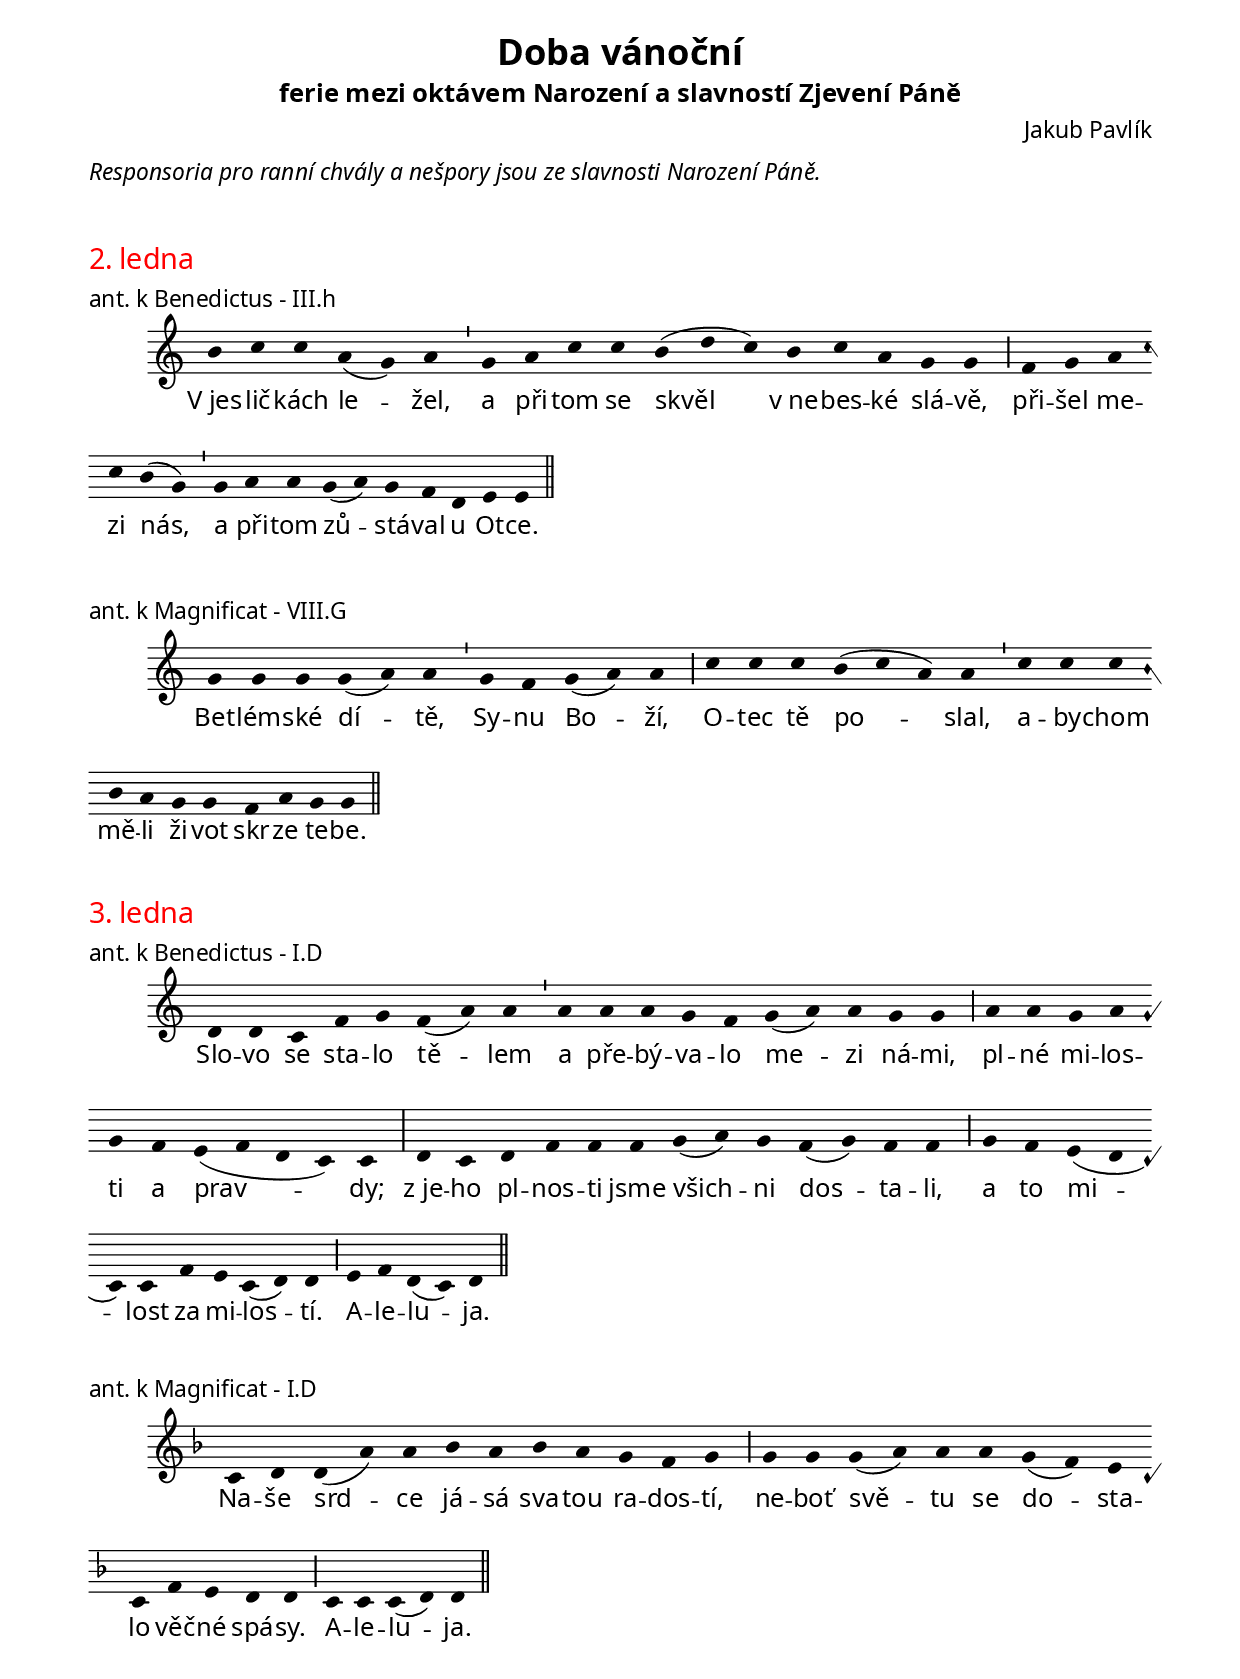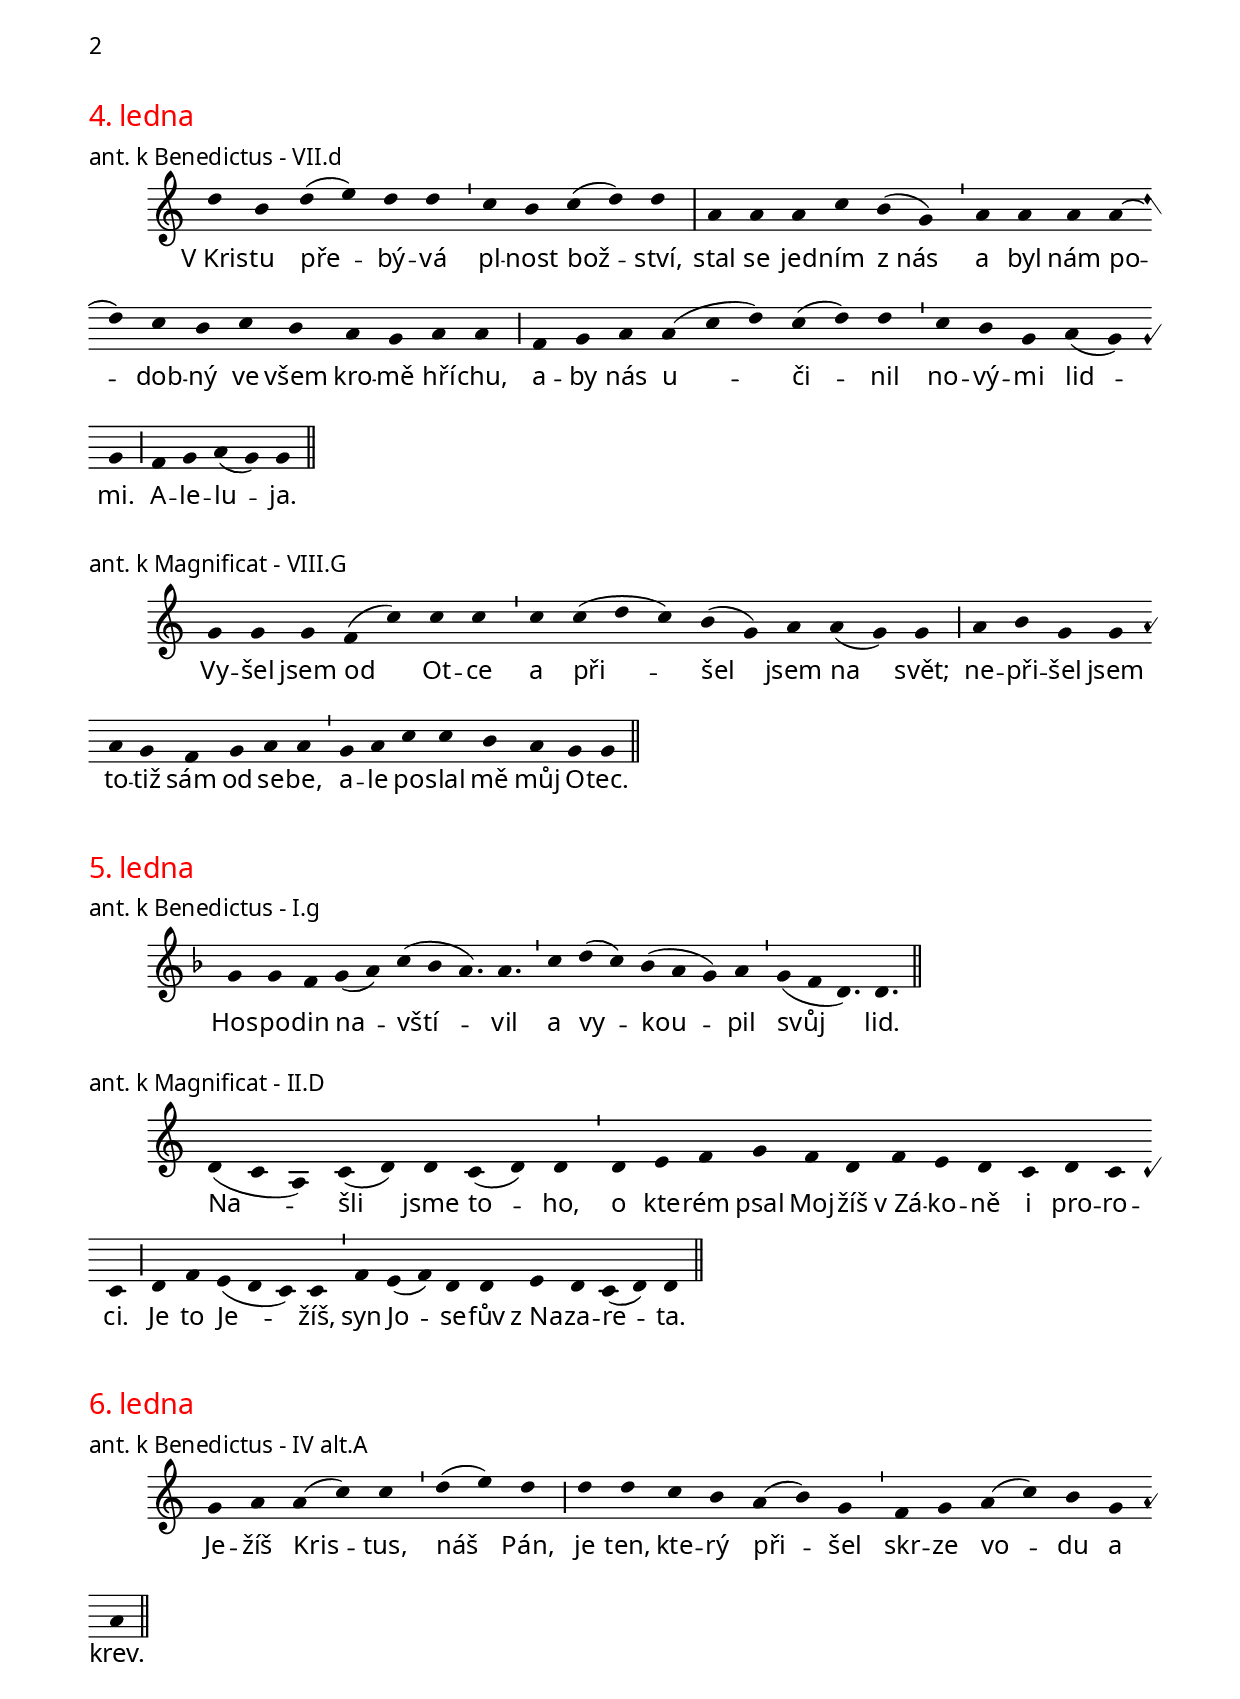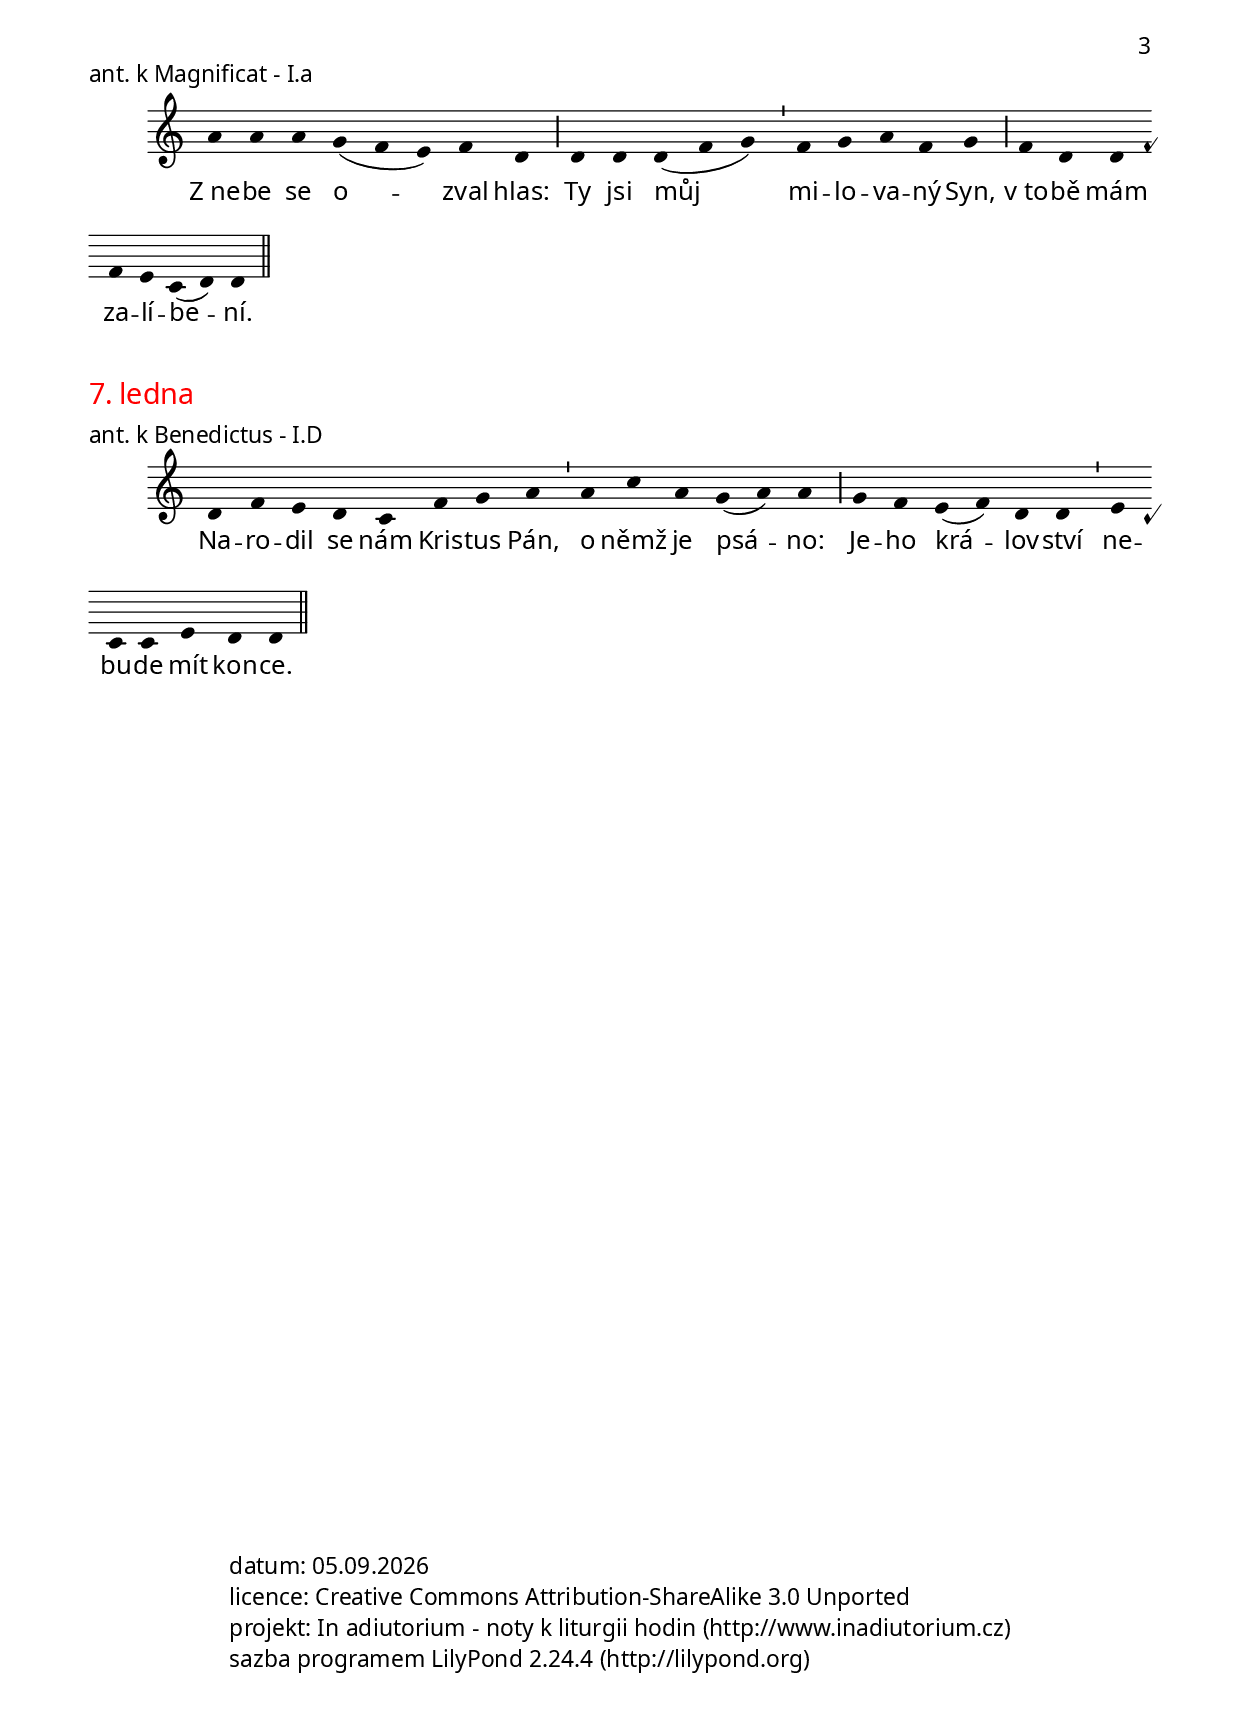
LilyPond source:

\version "2.17.24"

\header {
  title = "Doba vánoční"
  subtitle = "ferie mezi oktávem Narození a slavností Zjevení Páně"
  composer = "Jakub Pavlík"
}

\include "spolecne.ly"

\markup\italic{
  Responsoria pro ranní chvály a nešpory jsou ze slavnosti Narození Páně.
}

\markup\nadpisDen{2. ledna}

\score {
  \relative c'' {
    \choralniRezim
    b4 c c a( g) a \barMin
    g a c c b( d c) b c a g g \barMaior
    f g a c b( g) \barMin
    g a a g( a) g f d e e \barFinalis
  }
  \addlyrics {
    V_jes -- lič -- kách le -- žel,
    a při -- tom se skvěl v_ne -- bes -- ké slá -- vě,
    při -- šel me -- zi nás,
    a při -- tom zů -- stá -- val u Ot -- ce.
  }
  \header {
    quid = "ant. k Benedictus"
    modus = "III"
    differentia = "h"
    fons = "zcela volná inspirace (nejprve mimovolná) antifonou vanoce_narozenipane.ly#bohorodicka-1ne-a2"
    psalmus = ""
    id = "2aben"
    piece = \markup {\sestavTitulekBezZalmu}
  }
}

\score {
  \relative c'' {
    \choralniRezim
    g4 g g g( a) a \barMin
    g f g( a) a \barMaior
    c c c b( c a) a \barMin
    c c c b a g g f a g g \barFinalis
  }
  \addlyrics {
    Bet -- lém -- ské dí -- tě,
    Sy -- nu Bo -- ží,
    O -- tec tě po -- slal,
    a -- by -- chom mě -- li ži -- vot skr -- ze te -- be.
  }
  \header {
    quid = "ant. k Magnificat"
    modus = "VIII"
    differentia = "G"
    psalmus = ""
    id = "2amag"
    piece = \markup {\sestavTitulekBezZalmu}
  }
}

\markup\nadpisDen{3. ledna}

\score {
  \relative c' {
    \choralniRezim
    d4 d c f g f( a) a \barMin
    a a a g f g( a) a g g \barMaior
    a a g a g f e( f d c) c \barMax
    d c d f f f g( a) g f( g) f f \barMaior
    g f e( d c) c f e c( d) d \barMaior
    e f d( c) d \barFinalis
  }
  \addlyrics {
    Slo -- vo se sta -- lo tě -- lem
    a pře -- bý -- va -- lo me -- zi ná -- mi,
    pl -- né mi -- los -- ti a prav -- dy;
    z_je -- ho pl -- nos -- ti jsme všich -- ni dos -- ta -- li,
    a to mi -- lost za mi -- los -- tí.
    A -- le -- lu -- ja.
  }
  \header {
    quid = "ant. k Benedictus"
    modus = "I"
    differentia = "D"
    psalmus = ""
    id = "3aben"
    piece = \markup {\sestavTitulekBezZalmu}
  }
}

\score {
  \relative c' {
    \key f \major
    \choralniRezim
    c4 d d( a') a bes a bes a g f g \barMaior
    g g g( a) a a g( f) e c f e d d \barMaior
    c c c( d) d \barFinalis
  }
  \addlyrics {
    Na -- še srd -- ce já -- sá sva -- tou ra -- dos -- tí,
    ne -- boť svě -- tu se do -- sta -- lo věč -- né spá -- sy.
    A -- le -- lu -- ja.
  }
  \header {
    quid = "ant. k Magnificat"
    modus = "I"
    differentia = "D"
    psalmus = ""
    placet = "pes na _srrrdce_ se nehodí; _světu se_ melodie nesedí"
    id = "3amag"
    piece = \markup {\sestavTitulekBezZalmu}
  }
}

\markup\nadpisDen{4. ledna}

\score {
  \relative c'' {
    \choralniRezim
    d4 b d( e) d d \barMin
    c b c( d) d \barMax
    a a a c b( g) \barMin
    a a a a( d) c b c b a g a a \barMaior
    f g a a( c d) c( d) d \barMin c b g a( g) g \barMaior
    f g a( g) g \barFinalis
  }
  \addlyrics {
    V_Kris -- tu pře -- bý -- vá
    pl -- nost bož -- ství,
    stal se jed -- ním z_nás
    a byl nám po -- dob -- ný ve všem kro -- mě hří -- chu,
    a -- by nás u -- či -- nil no -- vý -- mi lid -- mi.
    A -- le -- lu -- ja.
  }
  \header {
    quid = "ant. k Benedictus"
    modus = "VII"
    differentia = "d"
    psalmus = ""
    placet = "napojení _stal se..._ je dost exotické;
    _učinil_ drhne"
    id = "4aben"
    piece = \markup {\sestavTitulekBezZalmu}
  }
}

\score {
  \relative c'' {
    \choralniRezim
    g4 g g f( c') c c \barMin
    c c( d c) b( g) a a( g) g \barMaior
    a b g g a g f g a a \barMin
    g a c c b a g g \barFinalis
  }
  \addlyrics {
    Vy -- šel jsem od Ot -- ce
    a při -- šel jsem na svět;
    ne -- při -- šel jsem to -- tiž sám od se -- be,
    a -- le po -- slal mě můj O -- tec.
  }
  \header {
    quid = "ant. k Magnificat"
    modus = "VIII"
    differentia = "G"
    psalmus = ""
    fial = "velikonoce_nanebevstoupeni.ly#1ne-a1?zacatek=19"
    id = "4amag"
    piece = \markup {\sestavTitulekBezZalmu}
  }
}

\markup\nadpisDen{5. ledna}

\score {
  \relative c'' {
    \choralniRezim
    \key f\major
    g4 g f g( a)  c( bes a4.) a \barMin
    c4 d( c) bes( a g) a \barMin g( f d4.) d \barFinalis
  }
  \addlyrics {
    Hos -- po -- din na -- vští -- vil a vy -- kou -- pil svůj lid.
  }
  \header {
    quid = "ant. k Benedictus"
    modus = "I"
    differentia = "g"
    psalmus = ""
    id = "5aben"
    fons = "zaltar, patek lichych tydnu, k Benedictus"
    fial = "antifony/ferie_kantevgant.ly#t1-pa-ben"
    piece = \markup {\sestavTitulekBezZalmu}
  }
}

\score {
  \relative c' {
    \choralniRezim
    d4( c a) c( d) d c( d) d \barMin
    d e f g f d f e d c d c c \barMaior
    d f e( d c) c \barMin
    f e( f) d d e d c( d) d \barFinalis
  }
  \addlyrics {
    Na -- šli jsme to -- ho,
    o kte -- rém psal Moj -- žíš v_Zá -- ko -- ně i pro -- ro -- ci.
    Je to Je -- žíš,
    syn Jo -- se -- fův z_Na -- za -- re -- ta.
  }
  \header {
    quid = "ant. k Magnificat"
    modus = "II"
    differentia = "D"
    psalmus = ""
    fial = "sanktoral/0503filipjakub.ly#rch-aben?-aleluja&cast=1&konec=18"
    id = "5amag"
    piece = \markup {\sestavTitulekBezZalmu}
  }
}

\markup\nadpisDen{6. ledna}

\score {
  \relative c'' {
    \choralniRezim
    g4 a a( c) c \barMin
    d( e) d \barMaior
    d d c b a( b) g \barMin
    f g a( c) b g a \barFinalis
  }
  \addlyrics {
    Je -- žíš Kris -- tus,
    náš Pán,
    je ten, kte -- rý při -- šel
    skr -- ze vo -- du a krev.
  }
  \header {
    quid = "ant. k Benedictus"
    modus = "IV alt"
    differentia = "A"
    psalmus = ""
    id = "6aben"
    piece = \markup {\sestavTitulekBezZalmu}
  }
}

\score {
  \relative c'' {
    \choralniRezim
    a4 a a g( f e) f d \barMaior
    d d d( f g) \barMin f g a f g \barMaior
    f d d f e c( d) d \barFinalis
  }
  \addlyrics {
    Z_ne -- be se o -- zval hlas:
    Ty jsi můj mi -- lo -- va -- ný Syn,
    v_to -- bě mám za -- lí -- be -- ní.
  }
  \header {
    quid = "ant. k Magnificat"
    modus = "I"
    differentia = "a"
    psalmus = ""
    fial = "antifony/pust_nedeleC.ly#iimag2?cast=2,3&konec=6"
    id = "6amag"
    piece = \markup {\sestavTitulekBezZalmu}
  }
}

\markup\nadpisDen{7. ledna}

\score {
  \relative c' {
    \choralniRezim
    d4 f e d c f g a \barMin
    a c a g( a) a \barMaior
    g f e( f) d d \barMin
    e c c e d d \barFinalis
  }
  \addlyrics {
    Na -- ro -- dil se nám Kris -- tus Pán, o němž je psá -- no:
    Je -- ho krá -- lov -- ství ne -- bu -- de mít kon -- ce.
  }
  \header {
    quid = "ant. k Benedictus"
    modus = "I"
    differentia = "D"
    psalmus = ""
    id = "7aben"
    piece = \markup {\sestavTitulekBezZalmu}
  }
}